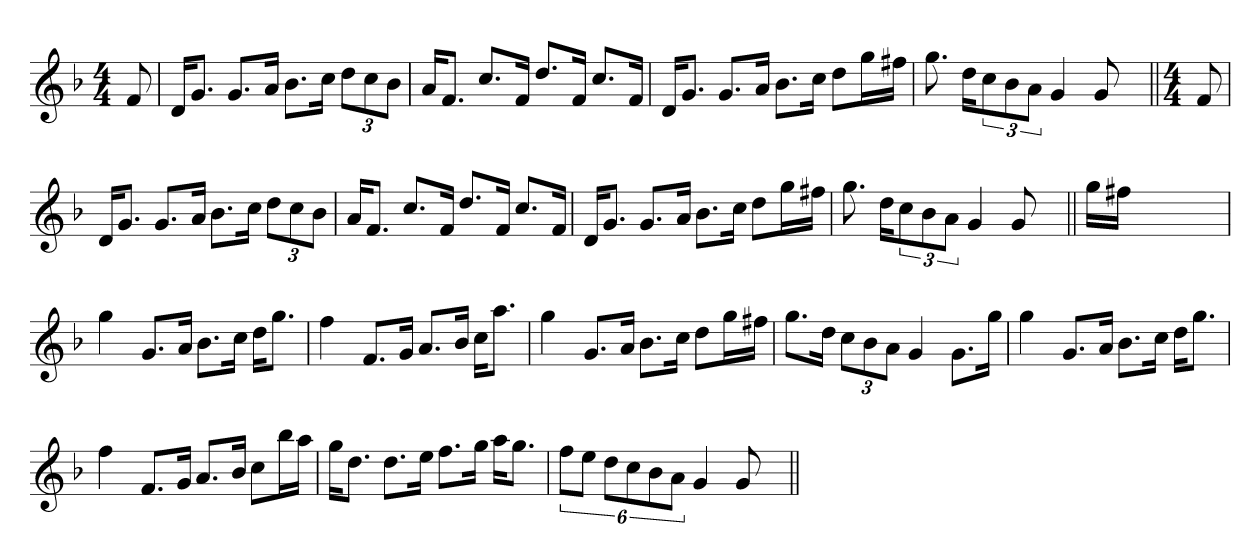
**kern
*part1
*staff1
*clefG2
*k[b-]
*M4/4
=1
8f
=
16dKL
8.gJ
8.gL
16aJk
8.b-L
16ccJk
12ddL
12cc
12b-J
=
16aKL
8.fJ
8.ccL
16fJk
8.ddL
16fJk
8.ccL
16fJk
=
16dKL
8.gJ
8.gL
16aJk
8.b-L
16ccJk
8ddL
16ggL
16ff#XJJ
=
8.gg
16ddKL
12cc
12b-
12aJ
4g
8g
8ryy
=||
*M4/4
8f
=
16dKL
8.gJ
8.gL
16aJk
8.b-L
16ccJk
12ddL
12cc
12b-J
=
16aKL
8.fJ
8.ccL
16fJk
8.ddL
16fJk
8.ccL
16fJk
=
16dKL
8.gJ
8.gL
16aJk
8.b-L
16ccJk
8ddL
16ggL
16ff#XJJ
=
8.gg
16ddKL
12cc
12b-
12aJ
4g
8g
8ryy
=||
16ggLL
16ff#XJJ
2..ryy
=
4gg
8.gL
16aJk
8.b-L
16ccJk
16ddKL
8.ggJ
=
4ff
8.fL
16gJk
8.aL
16b-Jk
16ccKL
8.aaJ
=
4gg
8.gL
16aJk
8.b-L
16ccJk
8ddL
16ggL
16ff#XJJ
=
8.ggL
16ddJk
12ccL
12b-
12aJ
4g
8.gL
16ggJk
=
4gg
8.gL
16aJk
8.b-L
16ccJk
16ddKL
8.ggJ
=
4ff
8.fL
16gJk
8.aL
16b-Jk
8ccL
16bb-L
16aaJJ
=
16ggKL
8.ddJ
8.ddL
16eeJk
8.ffL
16ggJk
16aaKL
8.ggJ
=
12ffL
12eeJ
12ddL
12cc
12b-
12aJ
4g
8g
8ryy
=||
*-
